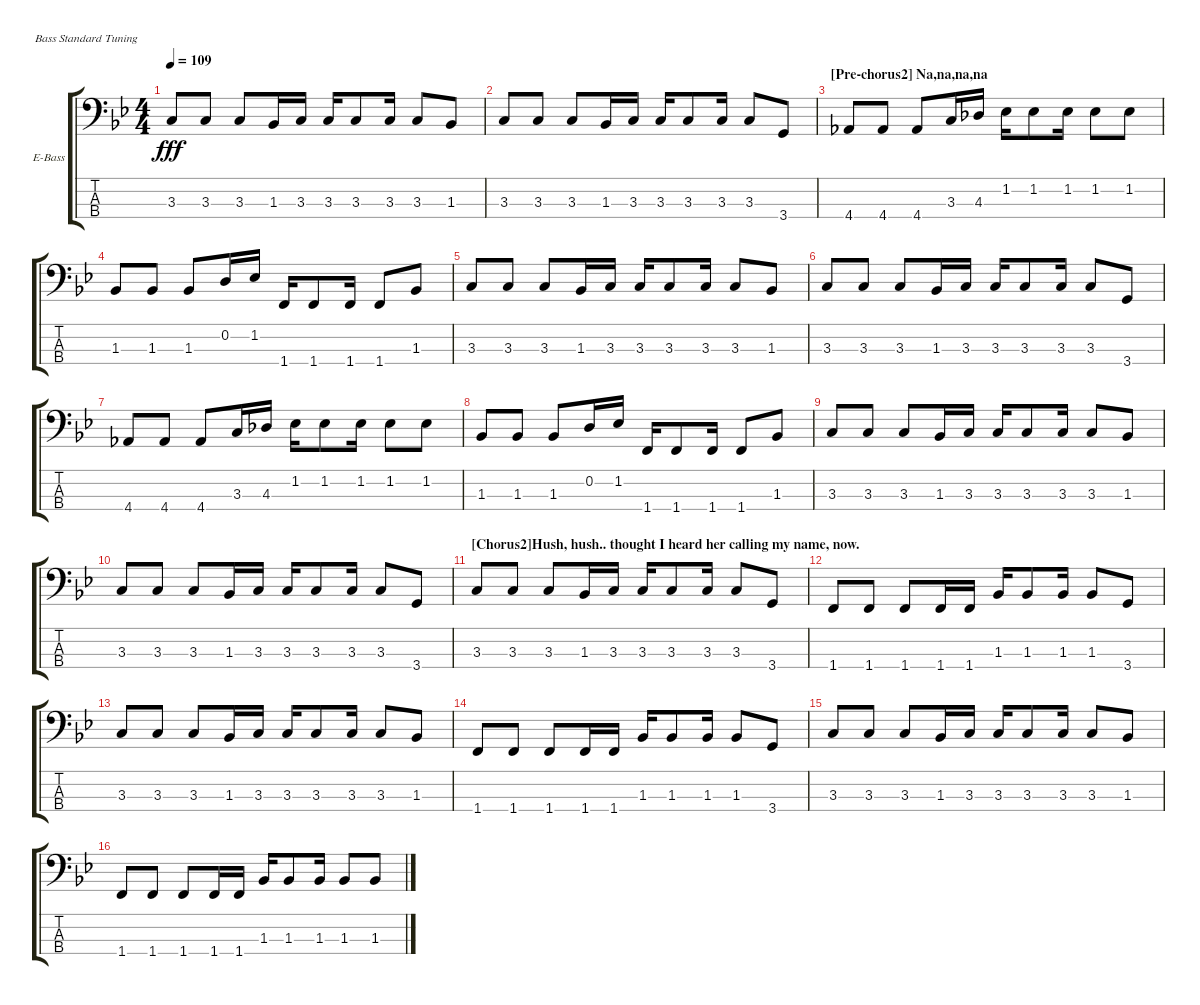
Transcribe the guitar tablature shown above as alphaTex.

\bracketExtendMode groupsimilarinstruments
\firstSystemTrackNameOrientation horizontal
\otherSystemsTrackNameOrientation horizontal
\track ("Bass" "E-Bass") {instrument electricbasspick}
\staff {score tabs}
\tuning (G2 D2 A1 E1)
\ts (4 4)
\tempo 109
\clef f4
\ks gminor
3.3.8{dy fff} 3.3.8 3.3.8 1.3.16 3.3.16 3.3.16 3.3.8 3.3.16 3.3.8 1.3.8 |
3.3.8 3.3.8 3.3.8 1.3.16 3.3.16 3.3.16 3.3.8 3.3.16 3.3.8 3.4.8 |
\section ("" "[Pre-chorus2] Na,na,na,na")
4.4.8 4.4.8 4.4.8 3.3.16 4.3.16 1.2.16 1.2.8 1.2.16 1.2.8 1.2.8 |
1.3.8 1.3.8 1.3.8 0.2.16 1.2.16 1.4.16 1.4.8 1.4.16 1.4.8 1.3.8 |
3.3.8 3.3.8 3.3.8 1.3.16 3.3.16 3.3.16 3.3.8 3.3.16 3.3.8 1.3.8 |
3.3.8 3.3.8 3.3.8 1.3.16 3.3.16 3.3.16 3.3.8 3.3.16 3.3.8 3.4.8 |
4.4.8 4.4.8 4.4.8 3.3.16 4.3.16 1.2.16 1.2.8 1.2.16 1.2.8 1.2.8 |
1.3.8 1.3.8 1.3.8 0.2.16 1.2.16 1.4.16 1.4.8 1.4.16 1.4.8 1.3.8 |
3.3.8 3.3.8 3.3.8 1.3.16 3.3.16 3.3.16 3.3.8 3.3.16 3.3.8 1.3.8 |
3.3.8 3.3.8 3.3.8 1.3.16 3.3.16 3.3.16 3.3.8 3.3.16 3.3.8 3.4.8 |
\section ("" "[Chorus2]Hush, hush.. thought I heard her calling my name, now.")
3.3.8 3.3.8 3.3.8 1.3.16 3.3.16 3.3.16 3.3.8 3.3.16 3.3.8 3.4.8 |
1.4.8 1.4.8 1.4.8 1.4.16 1.4.16 1.3.16 1.3.8 1.3.16 1.3.8 3.4.8 |
3.3.8 3.3.8 3.3.8 1.3.16 3.3.16 3.3.16 3.3.8 3.3.16 3.3.8 1.3.8 |
1.4.8 1.4.8 1.4.8 1.4.16 1.4.16 1.3.16 1.3.8 1.3.16 1.3.8 3.4.8 |
3.3.8 3.3.8 3.3.8 1.3.16 3.3.16 3.3.16 3.3.8 3.3.16 3.3.8 1.3.8 |
1.4.8 1.4.8 1.4.8 1.4.16 1.4.16 1.3.16 1.3.8 1.3.16 1.3.8 1.3.8
